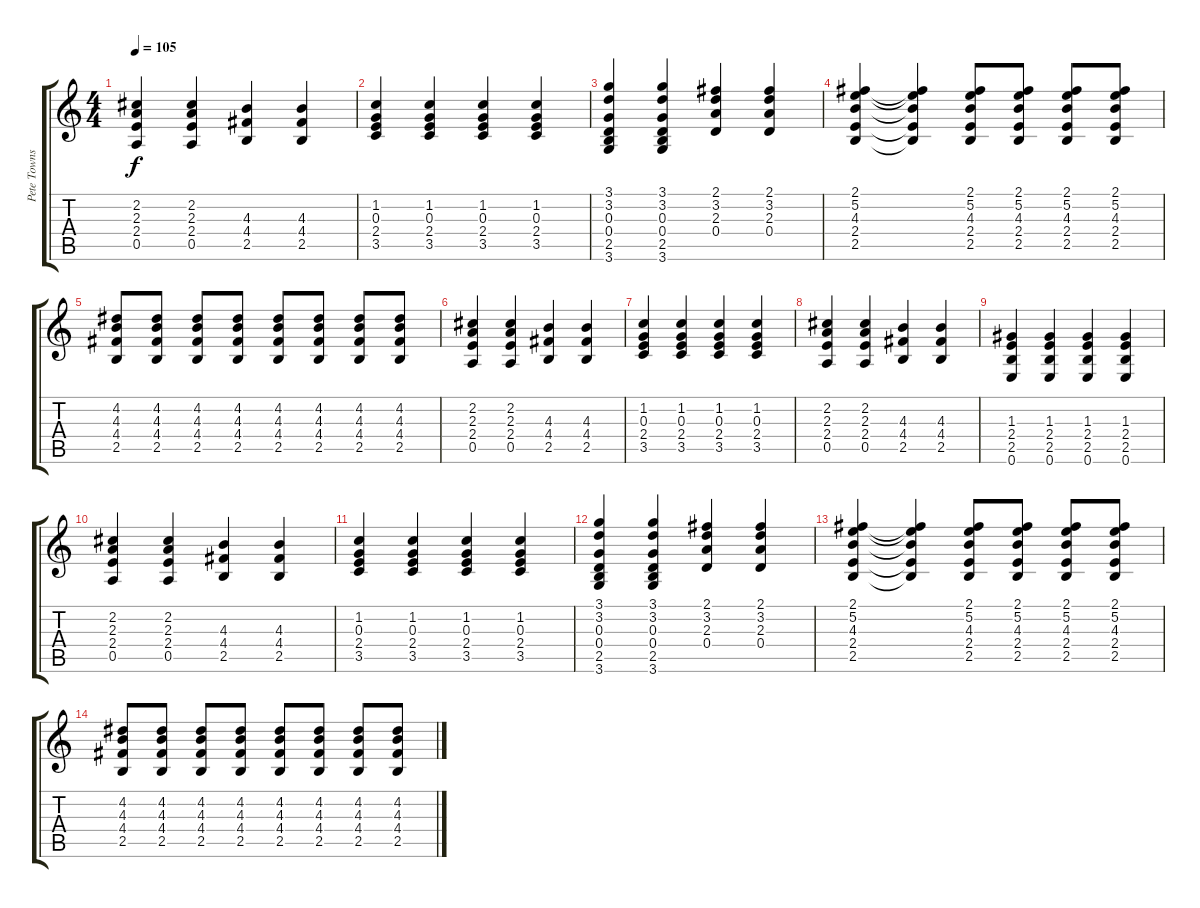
\track ("Pete Townshend" "Pete Towns") {instrument distortionguitar}
\staff {score tabs}
\tuning (E4 B3 G3 D3 A2 E2) {hide}
\ts (4 4)
\tempo 105
\clef g2
\ks c
(2.2 2.3 2.4 0.5).4{dy f} (2.2 2.3 2.4 0.5).4 (4.3 4.4 2.5).4 (4.3 4.4 2.5).4 |
(1.2 0.3 2.4 3.5).4 (1.2 0.3 2.4 3.5).4 (1.2 0.3 2.4 3.5).4 (1.2 0.3 2.4 3.5).4 |
(3.1 3.2 0.3 0.4 2.5 3.6).4 (3.1 3.2 0.3 0.4 2.5 3.6).4 (2.1 3.2 2.3 0.4).4 (2.1 3.2 2.3 0.4).4 |
(2.1 5.2 4.3 2.4 2.5).4 (2.1{t} 5.2{t} 4.3{t} 2.4{t} 2.5{t}).4 (2.1 5.2 4.3 2.4 2.5).8 (2.1 5.2 4.3 2.4 2.5).8 (2.1 5.2 4.3 2.4 2.5).8 (2.1 5.2 4.3 2.4 2.5).8 |
(4.2 4.3 4.4 2.5).8 (4.2 4.3 4.4 2.5).8 (4.2 4.3 4.4 2.5).8 (4.2 4.3 4.4 2.5).8 (4.2 4.3 4.4 2.5).8 (4.2 4.3 4.4 2.5).8 (4.2 4.3 4.4 2.5).8 (4.2 4.3 4.4 2.5).8 |
(2.2 2.3 2.4 0.5).4 (2.2 2.3 2.4 0.5).4 (4.3 4.4 2.5).4 (4.3 4.4 2.5).4 |
(1.2 0.3 2.4 3.5).4 (1.2 0.3 2.4 3.5).4 (1.2 0.3 2.4 3.5).4 (1.2 0.3 2.4 3.5).4 |
(2.2 2.3 2.4 0.5).4 (2.2 2.3 2.4 0.5).4 (4.3 4.4 2.5).4 (4.3 4.4 2.5).4 |
(1.3 2.4 2.5 0.6).4 (1.3 2.4 2.5 0.6).4 (1.3 2.4 2.5 0.6).4 (1.3 2.4 2.5 0.6).4 |
(2.2 2.3 2.4 0.5).4 (2.2 2.3 2.4 0.5).4 (4.3 4.4 2.5).4 (4.3 4.4 2.5).4 |
(1.2 0.3 2.4 3.5).4 (1.2 0.3 2.4 3.5).4 (1.2 0.3 2.4 3.5).4 (1.2 0.3 2.4 3.5).4 |
(3.1 3.2 0.3 0.4 2.5 3.6).4 (3.1 3.2 0.3 0.4 2.5 3.6).4 (2.1 3.2 2.3 0.4).4 (2.1 3.2 2.3 0.4).4 |
(2.1 5.2 4.3 2.4 2.5).4 (2.1{t} 5.2{t} 4.3{t} 2.4{t} 2.5{t}).4 (2.1 5.2 4.3 2.4 2.5).8 (2.1 5.2 4.3 2.4 2.5).8 (2.1 5.2 4.3 2.4 2.5).8 (2.1 5.2 4.3 2.4 2.5).8 |
(4.2 4.3 4.4 2.5).8 (4.2 4.3 4.4 2.5).8 (4.2 4.3 4.4 2.5).8 (4.2 4.3 4.4 2.5).8 (4.2 4.3 4.4 2.5).8 (4.2 4.3 4.4 2.5).8 (4.2 4.3 4.4 2.5).8 (4.2 4.3 4.4 2.5).8
